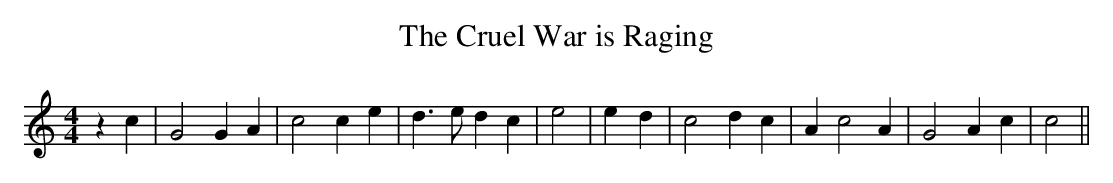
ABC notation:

X:1
T:The Cruel War is Raging
M:4/4
L:1/4
K:C
 z c| G2 G A| c2 c e| d3/2 e/2 d c| e2| e- d| c2 d c| A c2 A| G2 A c|\
 c2||
